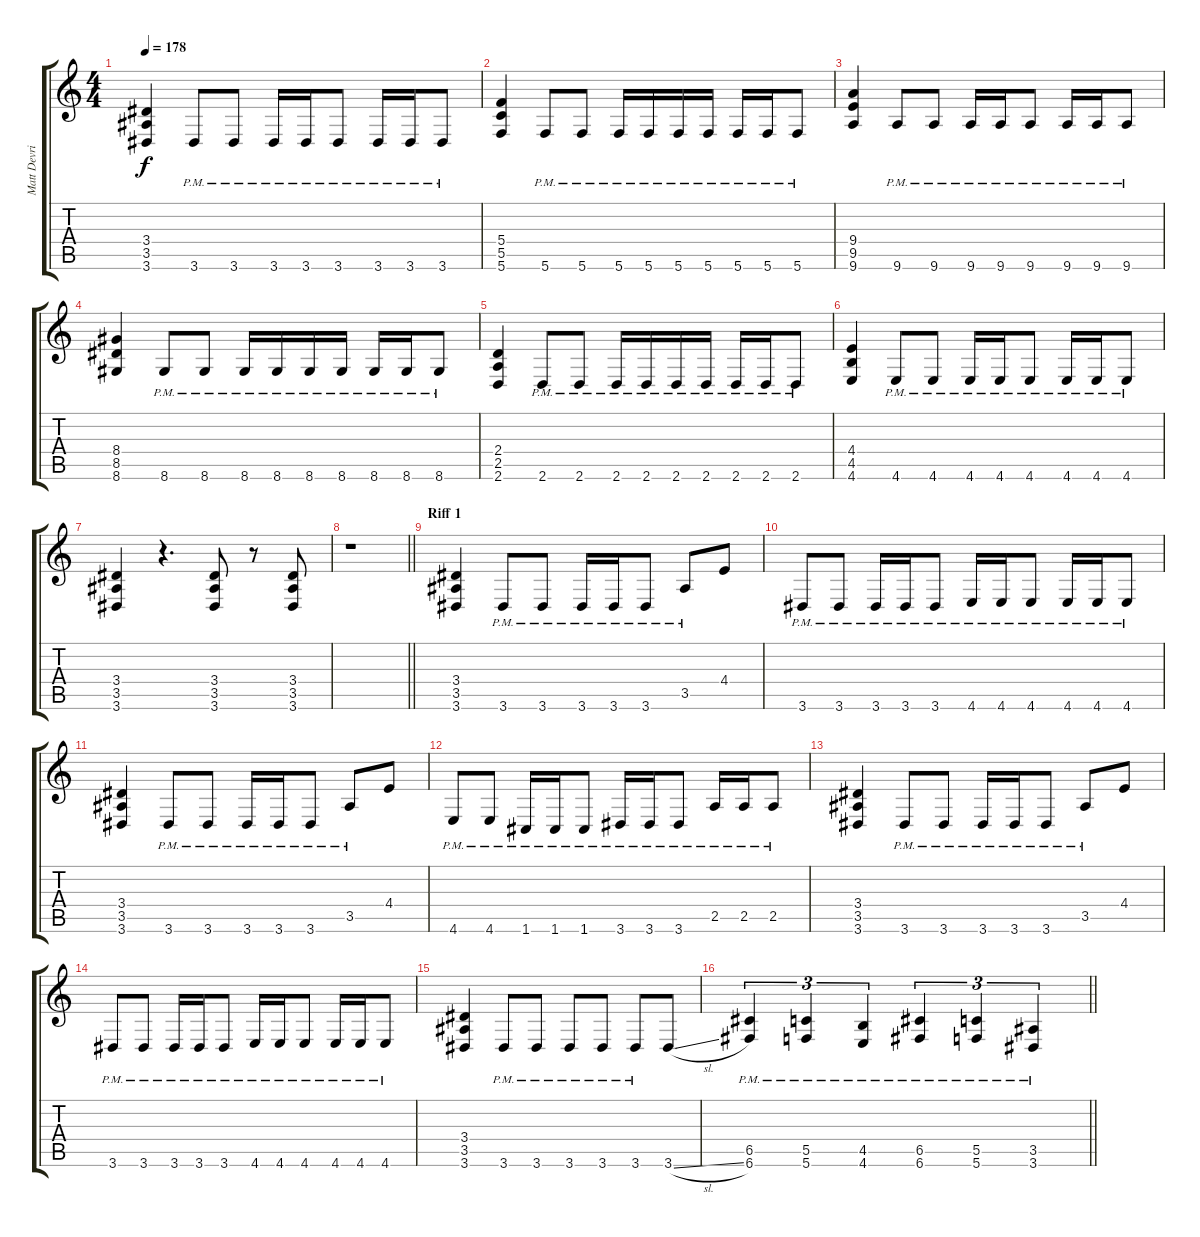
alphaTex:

\track ("Matt Devries" "Matt Devri") {instrument overdrivenguitar}
\staff {score tabs}
\tuning (D4 A3 F3 C3 G2 C2) {hide}
\ts (4 4)
\tempo 178
\clef g2
\ks c
(3.4 3.5 3.6).4{dy f} 3.6{pm}.8 3.6{pm}.8 3.6{pm}.16 3.6{pm}.16 3.6{pm}.8 3.6{pm}.16 3.6{pm}.16 3.6{pm}.8 |
(5.4 5.5 5.6).4 5.6{pm}.8 5.6{pm}.8 5.6{pm}.16 5.6{pm}.16 5.6{pm}.16 5.6{pm}.16 5.6{pm}.16 5.6{pm}.16 5.6{pm}.8 |
(9.4 9.5 9.6).4 9.6{pm}.8 9.6{pm}.8 9.6{pm}.16 9.6{pm}.16 9.6{pm}.8 9.6{pm}.16 9.6{pm}.16 9.6{pm}.8 |
(8.4 8.5 8.6).4 8.6{pm}.8 8.6{pm}.8 8.6{pm}.16 8.6{pm}.16 8.6{pm}.16 8.6{pm}.16 8.6{pm}.16 8.6{pm}.16 8.6{pm}.8 |
(2.4 2.5 2.6).4 2.6{pm}.8 2.6{pm}.8 2.6{pm}.16 2.6{pm}.16 2.6{pm}.16 2.6{pm}.16 2.6{pm}.16 2.6{pm}.16 2.6{pm}.8 |
(4.4 4.5 4.6).4 4.6{pm}.8 4.6{pm}.8 4.6{pm}.16 4.6{pm}.16 4.6{pm}.8 4.6{pm}.16 4.6{pm}.16 4.6{pm}.8 |
(3.4 3.5 3.6).4 r.4{d} (3.4 3.5 3.6).8 r.8 (3.4 3.5 3.6).8 |
\barLineRight lightlight
r.1 |
\section ("" "Riff 1")
(3.4 3.5 3.6).4 3.6{pm}.8 3.6{pm}.8 3.6{pm}.16 3.6{pm}.16 3.6{pm}.8 3.5{pm}.8 4.4.8 |
3.6{pm}.8 3.6{pm}.8 3.6{pm}.16 3.6{pm}.16 3.6{pm}.8 4.6{pm}.16 4.6{pm}.16 4.6{pm}.8 4.6{pm}.16 4.6{pm}.16 4.6{pm}.8 |
(3.4 3.5 3.6).4 3.6{pm}.8 3.6{pm}.8 3.6{pm}.16 3.6{pm}.16 3.6{pm}.8 3.5{pm}.8 4.4.8 |
4.6{pm}.8 4.6{pm}.8 1.6{pm}.16 1.6{pm}.16 1.6{pm}.8 3.6{pm}.16 3.6{pm}.16 3.6{pm}.8 2.5{pm}.16 2.5{pm}.16 2.5{pm}.8 |
(3.4 3.5 3.6).4 3.6{pm}.8 3.6{pm}.8 3.6{pm}.16 3.6{pm}.16 3.6{pm}.8 3.5{pm}.8 4.4.8 |
3.6{pm}.8 3.6{pm}.8 3.6{pm}.16 3.6{pm}.16 3.6{pm}.8 4.6{pm}.16 4.6{pm}.16 4.6{pm}.8 4.6{pm}.16 4.6{pm}.16 4.6{pm}.8 |
(3.4 3.5 3.6).4 3.6{pm}.8 3.6{pm}.8 3.6{pm}.8 3.6{pm}.8 3.6{pm}.8 3.6{sl}.8 |
\barLineRight lightlight
(6.5{pm} 6.6{pm}).4{tu (3 2)} (5.5{pm} 5.6{pm}).4{tu (3 2)} (4.5{pm} 4.6{pm}).4{tu (3 2)} (6.5{pm} 6.6{pm}).4{tu (3 2)} (5.5{pm} 5.6{pm}).4{tu (3 2)} (3.5{pm} 3.6{pm}).4{tu (3 2)}
